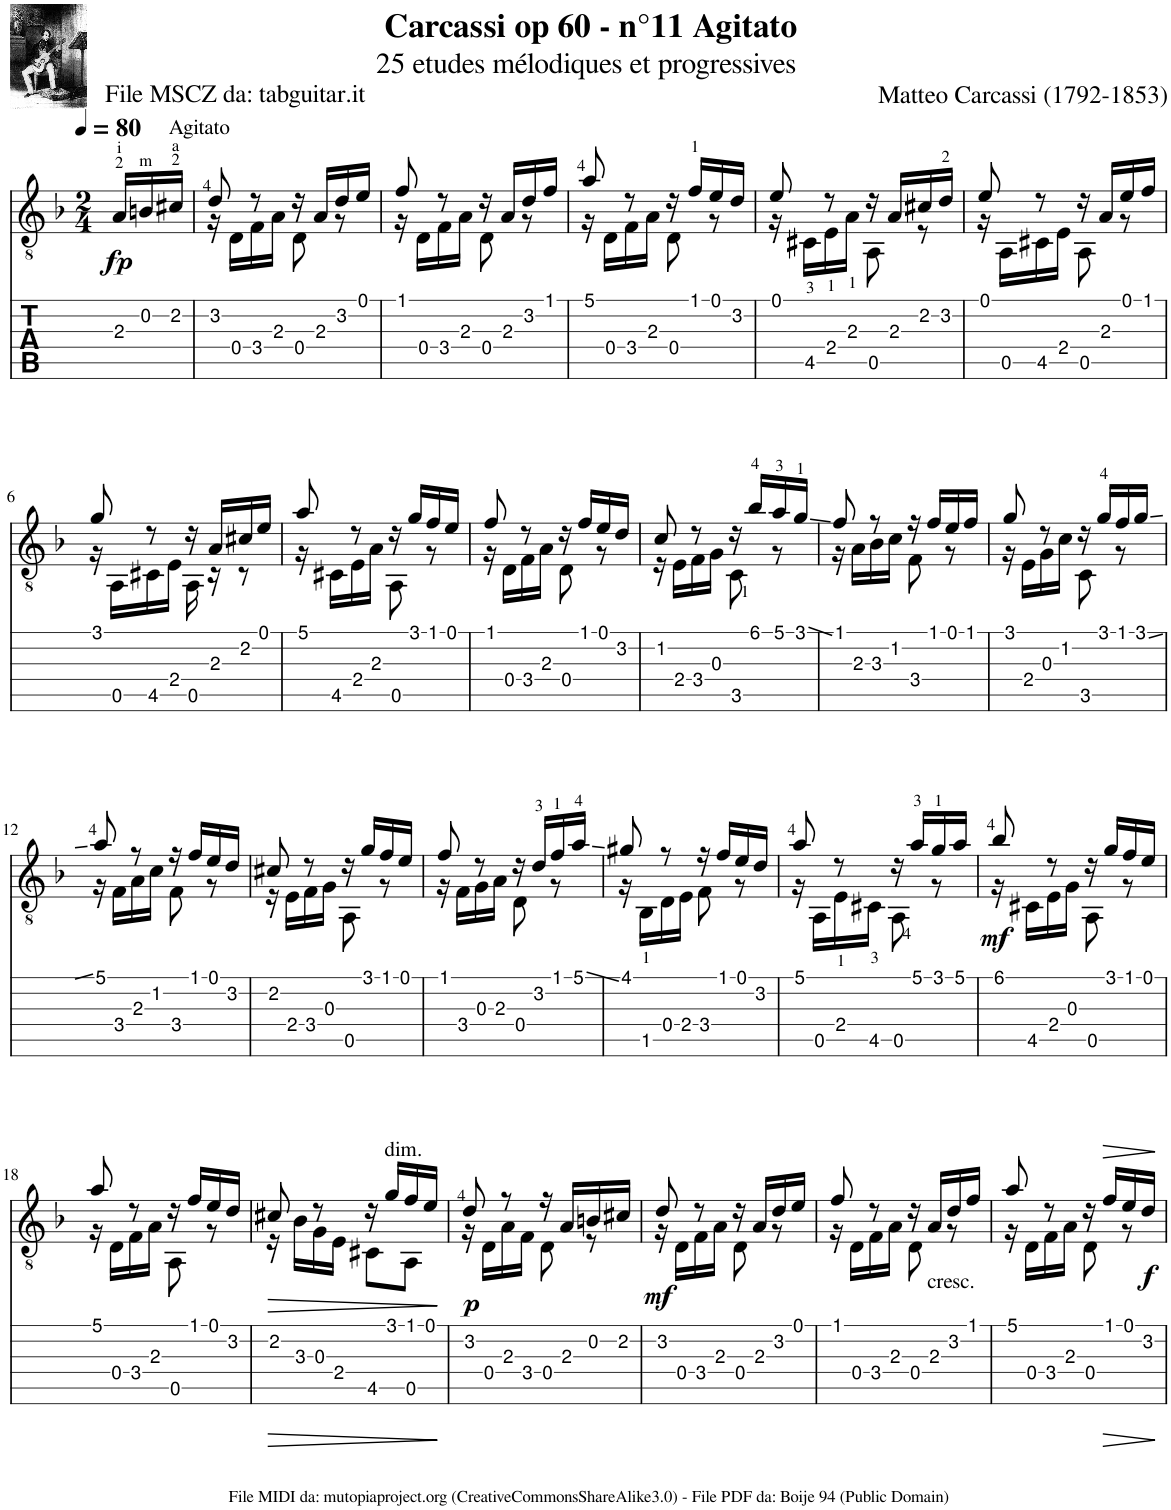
**kern	**kern	**dynam
*part1	*part1	*part1
*staff2	*staff1	*staff1/2
*I"Guitar	*	*
*I'Guit.	*	*
*stria6	*	*
*	*clefGv2	*
*k[b-]	*k[b-]	*
*M2/4	*M2/4	*
*MM80	*MM80	*
=	=	=
!	!	!LO:DY:a=2
16ALL	16A/LL	fp
16B	16Bn/	.
!	!LO:TX:a:t=Agitato	!
16c#JJ	16c#X/JJ	.
=1	=1	=1
*^	*^	*
8d	16r	8d/	16r	.
.	16DLL	.	16D\LL	.
8r	16F	8r	16F\	.
.	16AJJ	.	16A\JJ	.
16r	8D	16r	8D\	.
16ALL	.	16A/LL	.	.
16d	8r	16d/	8r	.
16eJJ	.	16e/JJ	.	.
=2	=2	=2	=2	=2
8f	16r	8f/	16r	.
.	16DLL	.	16D\LL	.
8r	16F	8r	16F\	.
.	16AJJ	.	16A\JJ	.
16r	8D	16r	8D\	.
16ALL	.	16A/LL	.	.
16d	8r	16d/	8r	.
16fJJ	.	16f/JJ	.	.
=3	=3	=3	=3	=3
8a	16r	8a/	16r	.
.	16DLL	.	16D\LL	.
8r	16F	8r	16F\	.
.	16AJJ	.	16A\JJ	.
16r	8D	16r	8D\	.
16fLL	.	16f/LL	.	.
16e	8r	16e/	8r	.
16dJJ	.	16d/JJ	.	.
=4	=4	=4	=4	=4
8e	16r	8e/	16r	.
.	16C#LL	.	16C#X\LL	.
8r	16E	8r	16E\	.
.	16AJJ	.	16A\JJ	.
16r	8AA	16r	8AA\	.
16ALL	.	16A/LL	.	.
16c#	8r	16c#X/	8r	.
16dJJ	.	16d/JJ	.	.
=5	=5	=5	=5	=5
8e	16r	8e/	16r	.
.	16AALL	.	16AA\LL	.
8r	16C#	8r	16C#X\	.
.	16EJJ	.	16E\JJ	.
16r	8AA	16r	8AA\	.
16ALL	.	16A/LL	.	.
16e	8r	16e/	8r	.
16fJJ	.	16f/JJ	.	.
!!LO:LB:g=z	!!
=6	=6	=6	=6	=6
8g	16r	8g/	16r	.
.	16AALL	.	16AA\LL	.
8r	16C#	8r	16C#X\	.
.	16EJJ	.	16E\JJ	.
16r	16AA	16r	16AA\	.
16ALL	16r	16A/LL	16r	.
16c#	8r	16c#X/	8r	.
16eJJ	.	16e/JJ	.	.
=7	=7	=7	=7	=7
8a	16r	8a/	16r	.
.	16C#LL	.	16C#X\LL	.
8r	16E	8r	16E\	.
.	16AJJ	.	16A\JJ	.
16r	8AA	16r	8AA\	.
16gLL	.	16g/LL	.	.
16f	8r	16f/	8r	.
16eJJ	.	16e/JJ	.	.
=8	=8	=8	=8	=8
8f	16r	8f/	16r	.
.	16DLL	.	16D\LL	.
8r	16F	8r	16F\	.
.	16AJJ	.	16A\JJ	.
16r	8D	16r	8D\	.
16fLL	.	16f/LL	.	.
16e	8r	16e/	8r	.
16dJJ	.	16d/JJ	.	.
=9	=9	=9	=9	=9
8c	16r	8c/	16r	.
.	16ELL	.	16E\LL	.
8r	16F	8r	16F\	.
.	16GJJ	.	16G\JJ	.
16r	8C	16r	8C\	.
16b-LL	.	16b-/LL	.	.
16a	8r	16a/	8r	.
16gJJ	.	16g/JJ	.	.
=10	=10	=10	=10	=10
8f	16r	8f/	16r	.
.	16ALL	.	16A\LL	.
8r	16B-	8r	16B-\	.
.	16cJJ	.	16c\JJ	.
16r	8F	16r	8F\	.
16fLL	.	16f/LL	.	.
16e	8r	16e/	8r	.
16fJJ	.	16f/JJ	.	.
=11	=11	=11	=11	=11
8g	16r	8g/	16r	.
.	16ELL	.	16E\LL	.
8r	16G	8r	16G\	.
.	16cJJ	.	16c\JJ	.
16r	8C	16r	8C\	.
16gLL	.	16g/LL	.	.
16f	8r	16f/	8r	.
16gJJ	.	16g/JJ	.	.
!!LO:LB:g=z	!!
=12	=12	=12	=12	=12
8a	16r	8a/	16r	.
.	16FLL	.	16F\LL	.
8r	16A	8r	16A\	.
.	16cJJ	.	16c\JJ	.
16r	8F	16r	8F\	.
16fLL	.	16f/LL	.	.
16e	8r	16e/	8r	.
16dJJ	.	16d/JJ	.	.
=13	=13	=13	=13	=13
8c#	16r	8c#X/	16r	.
.	16ELL	.	16E\LL	.
8r	16F	8r	16F\	.
.	16GJJ	.	16G\JJ	.
16r	8AA	16r	8AA\	.
16gLL	.	16g/LL	.	.
16f	8r	16f/	8r	.
16eJJ	.	16e/JJ	.	.
=14	=14	=14	=14	=14
8f	16r	8f/	16r	.
.	16FLL	.	16F\LL	.
8r	16G	8r	16G\	.
.	16AJJ	.	16A\JJ	.
16r	8D	16r	8D\	.
16dLL	.	16d/LL	.	.
16f	8r	16f/	8r	.
16aJJ	.	16a/JJ	.	.
=15	=15	=15	=15	=15
8g#	16r	8g#X/	16r	.
.	16BB-LL	.	16BB-\LL	.
8r	16D	8r	16D\	.
.	16EJJ	.	16E\JJ	.
16r	8F	16r	8F\	.
16fLL	.	16f/LL	.	.
16e	8r	16e/	8r	.
16dJJ	.	16d/JJ	.	.
=16	=16	=16	=16	=16
8a	16r	8a/	16r	.
.	16AALL	.	16AA\LL	.
8r	16E	8r	16E\	.
.	16C#JJ	.	16C#X\JJ	.
16r	8AA	16r	8AA\	.
16aLL	.	16a/LL	.	.
16g	8r	16g/	8r	.
16aJJ	.	16a/JJ	.	.
=17	=17	=17	=17	=17
!	!	!	!	!LO:DY:a=2
8b-	16r	8b-/	16r	mf
.	16C#LL	.	16C#X\LL	.
8r	16E	8r	16E\	.
.	16GJJ	.	16G\JJ	.
16r	8AA	16r	8AA\	.
16gLL	.	16g/LL	.	.
16f	8r	16f/	8r	.
16eJJ	.	16e/JJ	.	.
!!LO:LB:g=z	!!
=18	=18	=18	=18	=18
8a	16r	8a/	16r	.
.	16DLL	.	16D\LL	.
8r	16F	8r	16F\	.
.	16AJJ	.	16A\JJ	.
16r	8AA	16r	8AA\	.
16fLL	.	16f/LL	.	.
16e	8r	16e/	8r	.
16dJJ	.	16d/JJ	.	.
=19	=19	=19	=19	=19
!	!	!	!	!LO:HP:b
8c#	16r	8c#X/	16r	>
.	16B-LL	.	16B-\LL	.
8r	16G	8r	16G\	.
.	16EJJ	.	16E\JJ	.
16r	8C#L	16r	8C#X\L	.
!	!	!LO:TX:a:t=dim.	!	!
16gLL	.	16g/LL	.	.
16f	8AAJ	16f/	8AA\J	.
16eJJ	.	16e/JJ	.	.
*v	*v	*	*	*
*	*v	*v	*
.	.	]
=20	=20	=20
*^	*^	*
!	!	!	!	!LO:DY:b
8d	16r	8d/	16r	p
.	16DLL	.	16D\LL	.
8r	16A	8r	16A\	.
.	16FJJ	.	16F\JJ	.
16r	8D	16r	8D\	.
16ALL	.	16A/LL	.	.
16B	8r	16Bn/	8r	.
16c#JJ	.	16c#X/JJ	.	.
=21	=21	=21	=21	=21
!	!	!	!	!LO:DY:b
8d	16r	8d/	16r	mf
.	16DLL	.	16D\LL	.
8r	16F	8r	16F\	.
.	16AJJ	.	16A\JJ	.
16r	8D	16r	8D\	.
16ALL	.	16A/LL	.	.
16d	8r	16d/	8r	.
16eJJ	.	16e/JJ	.	.
=22	=22	=22	=22	=22
8f	16r	8f/	16r	.
.	16DLL	.	16D\LL	.
8r	16F	8r	16F\	.
.	16AJJ	.	16A\JJ	.
16r	8D	16r	8D\	.
!	!	!LO:TX:b:t=cresc.	!	!
16ALL	.	16A/LL	.	.
16d	8r	16d/	8r	.
16fJJ	.	16f/JJ	.	.
=23	=23	=23	=23	=23
8a	16r	8a/	16r	.
.	16DLL	.	16D\LL	.
8r	16F	8r	16F\	.
.	16AJJ	.	16A\JJ	.
16r	8D	16r	8D\	.
!	!	!	!	!LO:HP:b
16fLL	.	16f/LL	.	>
16e	8r	16e/	8r	.
!	!	!	!	!LO:DY:b
16dJJ	.	16d/JJ	.	f
*v	*v	*	*	*
*	*v	*v	*
.	.	]
=	=	=
*-	*-	*-
